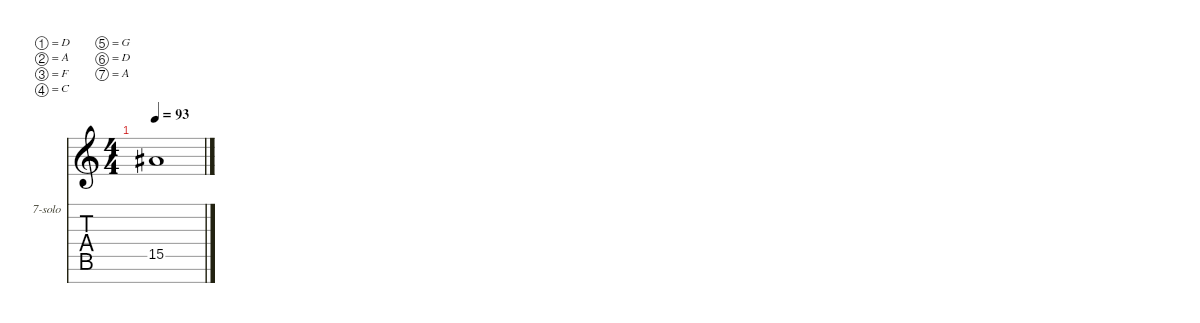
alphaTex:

\defaultSystemsLayout 2
\hideDynamics
\bracketExtendMode nobrackets
\firstSystemTrackNameOrientation horizontal
\otherSystemsTrackNameOrientation horizontal
\track ("7-solo" "7-solo") {solo instrument distortionguitar}
\staff {score tabs}
\tuning (D4 A3 F3 C3 G2 D2 A1)
\ts (4 4)
\scale
1.03043
\tempo 93
\accidentals auto
\clef g2
\ottava regular
\simile none
\ks c
15.5{t acc #}.1{dy f beam Up} |
\scale
0.969568 |
\scale
1.03043 |
\scale
0.969568 |
\scale
1.03043 |
\scale
0.969568 |
\scale
1.03043 |
\scale
0.969568 |
\scale
1.03043 |
\scale
1.03043 |
\scale
1.04096 |
\scale
0.959042 |
\scale
1.02122 |
\scale
0.978779 |
\scale
1.04096 |
\scale
0.959042
